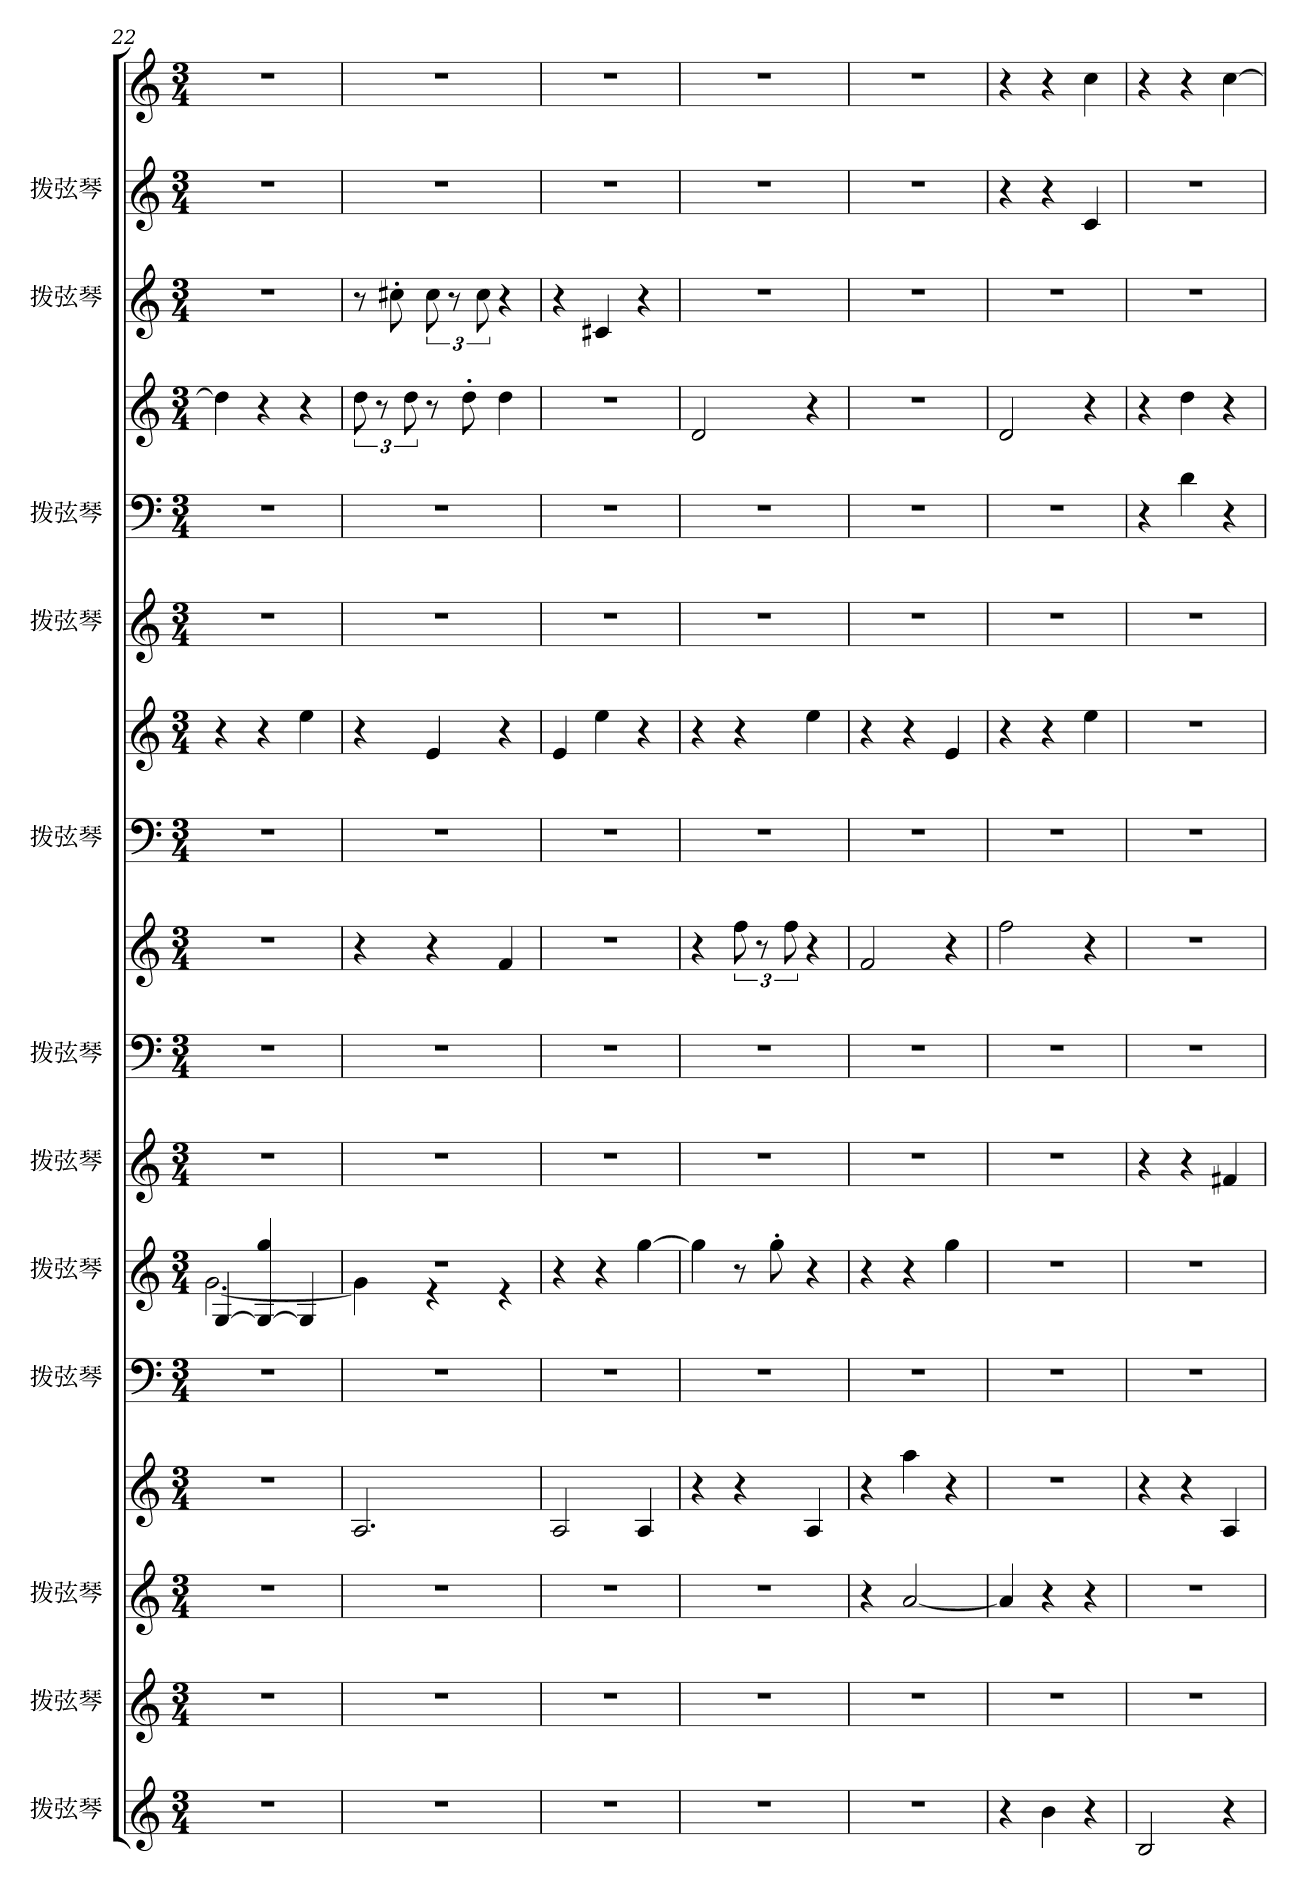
**kern	**kern	**kern	**kern	**kern	**kern	**kern	**kern	**kern	**kern	**kern	**kern	**kern	**kern	**kern	**kern	**kern
*part12	*part11	*part10	*part10	*part9	*part8	*part7	*part6	*part6	*part5	*part5	*part4	*part3	*part3	*part2	*part1	*part1
*staff17	*staff16	*staff15	*staff14	*staff13	*staff12	*staff11	*staff10	*staff9	*staff8	*staff7	*staff6	*staff5	*staff4	*staff3	*staff2	*staff1
*I"拨弦琴	*I"拨弦琴	*I"拨弦琴	*	*I"拨弦琴	*I"拨弦琴	*I"拨弦琴	*I"拨弦琴	*	*I"拨弦琴	*	*I"拨弦琴	*I"拨弦琴	*	*I"拨弦琴	*I"拨弦琴	*
*clefG2	*clefG2	*clefG2	*clefG2	*clefF4	*clefG2	*clefG2	*clefF4	*clefG2	*clefF4	*clefG2	*clefG2	*clefF4	*clefG2	*clefG2	*clefG2	*clefG2
*k[]	*k[]	*k[]	*k[]	*k[]	*k[]	*k[]	*k[]	*k[]	*k[]	*k[]	*k[]	*k[]	*k[]	*k[]	*k[]	*k[]
*M3/4	*M3/4	*M3/4	*M3/4	*M3/4	*M3/4	*M3/4	*M3/4	*M3/4	*M3/4	*M3/4	*M3/4	*M3/4	*M3/4	*M3/4	*M3/4	*M3/4
=22	=22	=22	=22	=22	=22	=22	=22	=22	=22	=22	=22	=22	=22	=22	=22	=22
*	*	*	*	*	*^	*	*	*	*	*	*	*	*	*	*	*
2.r	2.r	2.r	2.r	2.r	[4G/	[2.g\	2.r	2.r	2.r	2.r	4r	2.r	2.r	4dd\]	2.r	2.r	2.r
.	.	.	.	.	4G/_ 4gg/	.	.	.	.	.	4r	.	.	4r	.	.	.
.	.	.	.	.	4G/]	.	.	.	.	.	4ee\	.	.	4r	.	.	.
!!LO:PB:g=z
=23	=23	=23	=23	=23	=23	=23	=23	=23	=23	=23	=23	=23	=23	=23	=23	=23	=23
2.r	2.r	2.r	2.A/	2.r	2.r	4g\]	2.r	2.r	4r	2.r	4r	2.r	2.r	12dd\	8r	2.r	2.r
.	.	.	.	.	.	.	.	.	.	.	.	.	.	12r	.	.	.
.	.	.	.	.	.	.	.	.	.	.	.	.	.	.	8cc#X'\	.	.
.	.	.	.	.	.	.	.	.	.	.	.	.	.	12dd\	.	.	.
.	.	.	.	.	.	4r	.	.	4r	.	4e/	.	.	8r	12cc#\	.	.
.	.	.	.	.	.	.	.	.	.	.	.	.	.	.	12r	.	.
.	.	.	.	.	.	.	.	.	.	.	.	.	.	8dd'\	.	.	.
.	.	.	.	.	.	.	.	.	.	.	.	.	.	.	12cc#\	.	.
.	.	.	.	.	.	4r	.	.	4f/	.	4r	.	.	4dd\	4r	.	.
*	*	*	*	*	*v	*v	*	*	*	*	*	*	*	*	*	*	*
=24	=24	=24	=24	=24	=24	=24	=24	=24	=24	=24	=24	=24	=24	=24	=24	=24
2.r	2.r	2.r	2A/	2.r	4r	2.r	2.r	2.r	2.r	4e/	2.r	2.r	2.r	4r	2.r	2.r
.	.	.	.	.	4r	.	.	.	.	4ee\	.	.	.	4c#X/	.	.
.	.	.	4A/	.	[4gg\	.	.	.	.	4r	.	.	.	4r	.	.
=25	=25	=25	=25	=25	=25	=25	=25	=25	=25	=25	=25	=25	=25	=25	=25	=25
2.r	2.r	2.r	4r	2.r	4gg\]	2.r	2.r	4r	2.r	4r	2.r	2.r	2d/	2.r	2.r	2.r
.	.	.	4r	.	8r	.	.	12ff\	.	4r	.	.	.	.	.	.
.	.	.	.	.	.	.	.	12r	.	.	.	.	.	.	.	.
.	.	.	.	.	8gg'\	.	.	.	.	.	.	.	.	.	.	.
.	.	.	.	.	.	.	.	12ff\	.	.	.	.	.	.	.	.
.	.	.	4A/	.	4r	.	.	4r	.	4ee\	.	.	4r	.	.	.
=26	=26	=26	=26	=26	=26	=26	=26	=26	=26	=26	=26	=26	=26	=26	=26	=26
2.r	2.r	4r	4r	2.r	4r	2.r	2.r	2f/	2.r	4r	2.r	2.r	2.r	2.r	2.r	2.r
.	.	[2a/	4aa\	.	4r	.	.	.	.	4r	.	.	.	.	.	.
.	.	.	4r	.	4gg\	.	.	4r	.	4e/	.	.	.	.	.	.
=27	=27	=27	=27	=27	=27	=27	=27	=27	=27	=27	=27	=27	=27	=27	=27	=27
4r	2.r	4a/]	2.r	2.r	2.r	2.r	2.r	2ff\	2.r	4r	2.r	2.r	2d/	2.r	4r	4r
4b\	.	4r	.	.	.	.	.	.	.	4r	.	.	.	.	4r	4r
4r	.	4r	.	.	.	.	.	4r	.	4ee\	.	.	4r	.	4c/	4cc\
=28	=28	=28	=28	=28	=28	=28	=28	=28	=28	=28	=28	=28	=28	=28	=28	=28
2B/	2.r	2.r	4r	2.r	2.r	4r	2.r	2.r	2.r	2.r	2.r	4r	4r	2.r	2.r	4r
.	.	.	4r	.	.	4r	.	.	.	.	.	4d\	4dd\	.	.	4r
4r	.	.	4A/	.	.	4f#X/	.	.	.	.	.	4r	4r	.	.	[4cc\
=	=	=	=	=	=	=	=	=	=	=	=	=	=	=	=	=
*-	*-	*-	*-	*-	*-	*-	*-	*-	*-	*-	*-	*-	*-	*-	*-	*-
